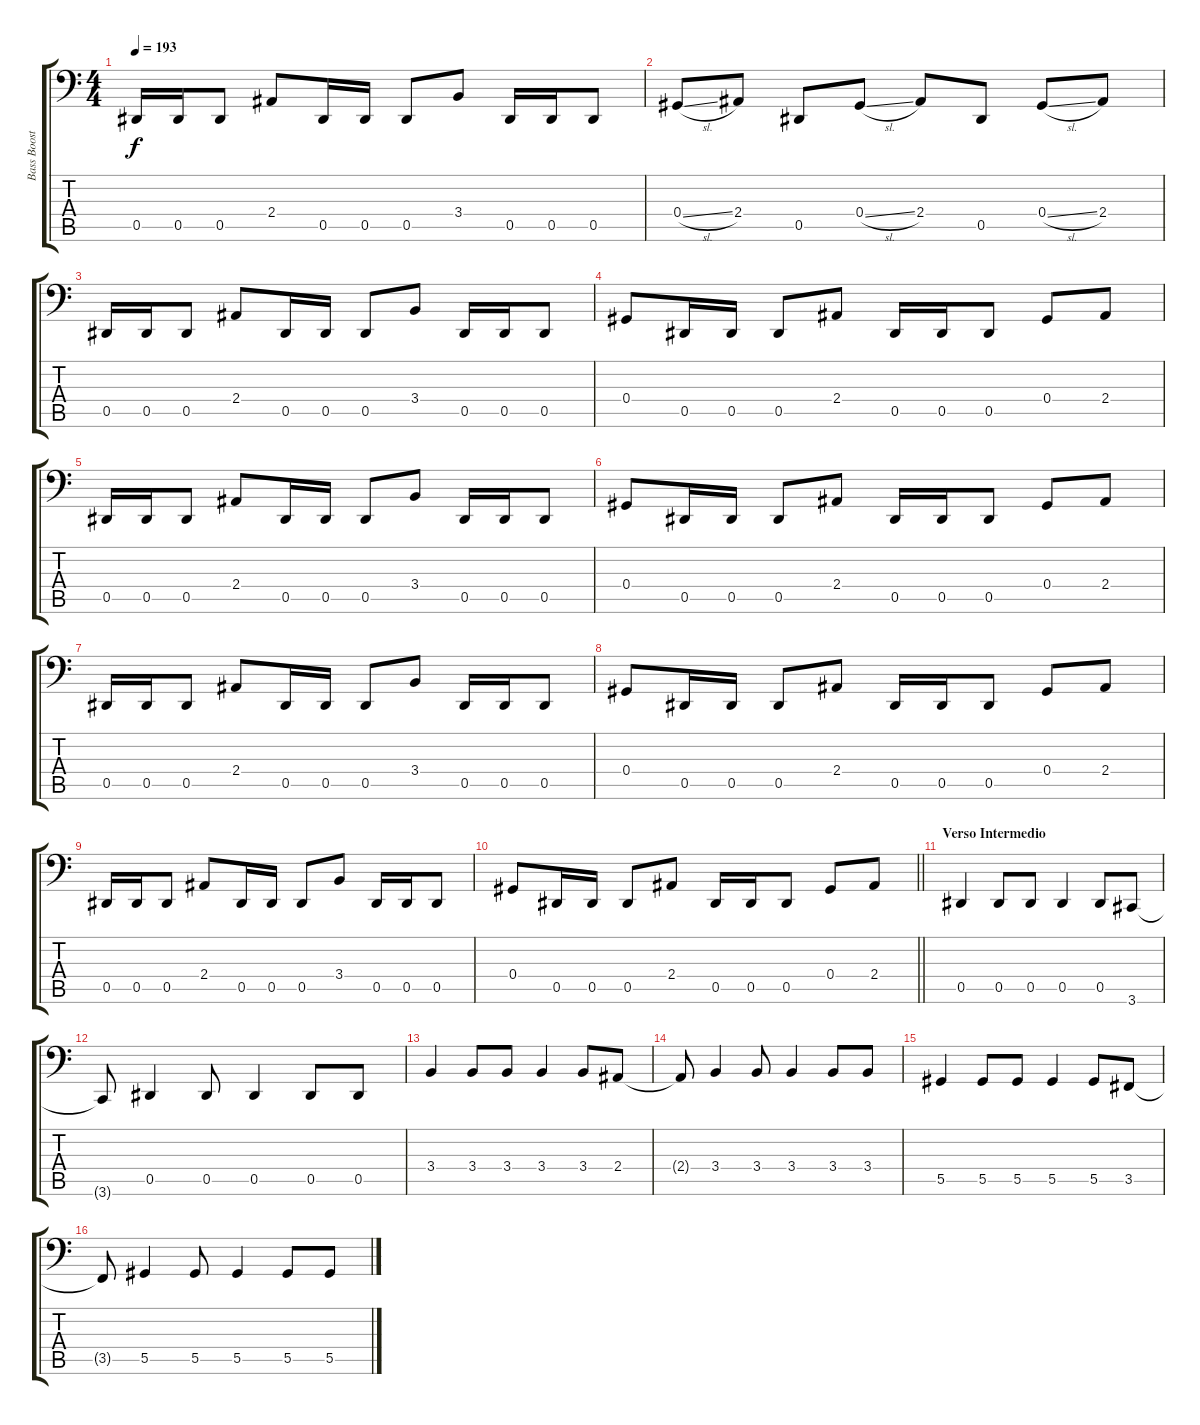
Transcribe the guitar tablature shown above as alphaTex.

\track ("Bass Boost" "Bass Boost") {instrument slapbass1}
\staff {score tabs}
\tuning (B2 Gb2 Db2 Ab1 Eb1 Bb0) {hide}
\ts (4 4)
\tempo 193
\clef f4
\ks c
0.5.16{dy f} 0.5.16 0.5.8 2.4.8 0.5.16 0.5.16 0.5.8 3.4.8 0.5.16 0.5.16 0.5.8 |
0.4{sl}.8 2.4.8 0.5.8 0.4{sl}.8 2.4.8 0.5.8 0.4{sl}.8 2.4.8 |
0.5.16 0.5.16 0.5.8 2.4.8 0.5.16 0.5.16 0.5.8 3.4.8 0.5.16 0.5.16 0.5.8 |
0.4.8 0.5.16 0.5.16 0.5.8 2.4.8 0.5.16 0.5.16 0.5.8 0.4.8 2.4.8 |
0.5.16 0.5.16 0.5.8 2.4.8 0.5.16 0.5.16 0.5.8 3.4.8 0.5.16 0.5.16 0.5.8 |
0.4.8 0.5.16 0.5.16 0.5.8 2.4.8 0.5.16 0.5.16 0.5.8 0.4.8 2.4.8 |
0.5.16 0.5.16 0.5.8 2.4.8 0.5.16 0.5.16 0.5.8 3.4.8 0.5.16 0.5.16 0.5.8 |
0.4.8 0.5.16 0.5.16 0.5.8 2.4.8 0.5.16 0.5.16 0.5.8 0.4.8 2.4.8 |
0.5.16 0.5.16 0.5.8 2.4.8 0.5.16 0.5.16 0.5.8 3.4.8 0.5.16 0.5.16 0.5.8 |
\barLineRight lightlight
0.4.8 0.5.16 0.5.16 0.5.8 2.4.8 0.5.16 0.5.16 0.5.8 0.4.8 2.4.8 |
\section ("" "Verso Intermedio")
0.5.4 0.5.8 0.5.8 0.5.4 0.5.8 3.6.8 |
3.6{t}.8 0.5.4 0.5.8 0.5.4 0.5.8 0.5.8 |
3.4.4 3.4.8 3.4.8 3.4.4 3.4.8 2.4.8 |
2.4{t}.8 3.4.4 3.4.8 3.4.4 3.4.8 3.4.8 |
5.5.4 5.5.8 5.5.8 5.5.4 5.5.8 3.5.8 |
3.5{t}.8 5.5.4 5.5.8 5.5.4 5.5.8 5.5.8
